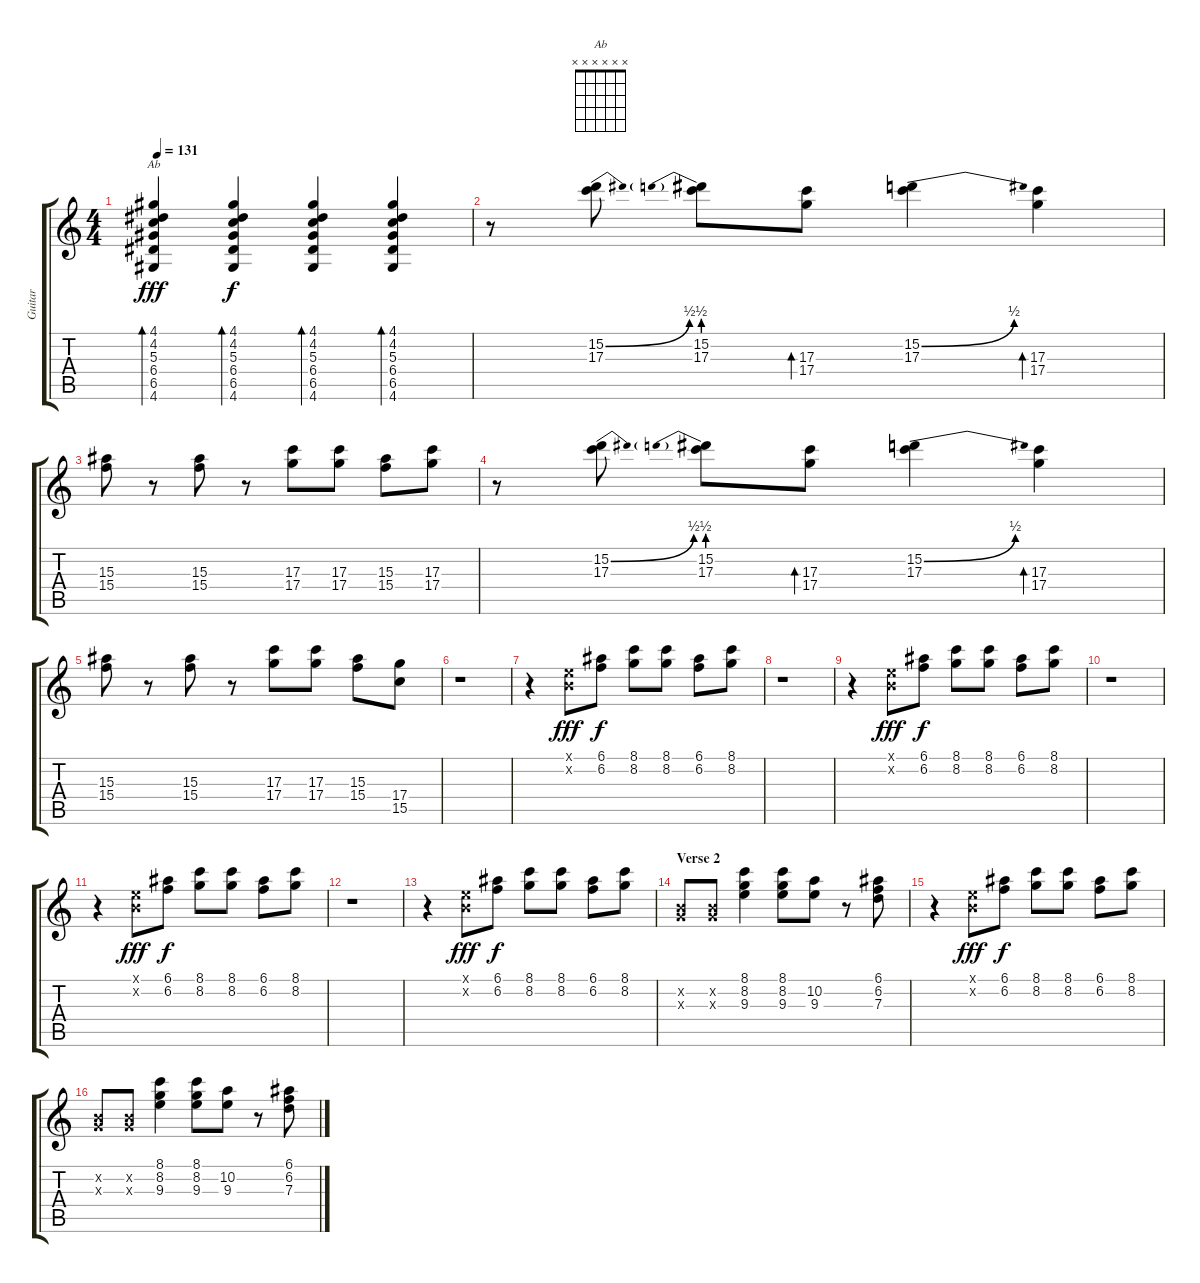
\track ("Guitar" "Guitar") {instrument electricguitarclean}
\staff {score tabs}
\tuning (E4 B3 G3 D3 A2 E2) {hide}
\chord ("Ab" x x x x x x) {firstfret 0}
\ts (4 4)
\tempo 131
\clef g2
\ks c
(4.1 4.2 5.3 6.4 6.5 4.6).4{bd 60 ch "Ab" dy fff} (4.1 4.2 5.3 6.4 6.5 4.6).4{bd 60 dy f} (4.1 4.2 5.3 6.4 6.5 4.6).4{bd 60} (4.1 4.2 5.3 6.4 6.5 4.6).4{bd 60} |
r.8 (15.2{be (bend 0 0 60 2)} 17.3).8 (15.2{be (prebend 0 2 60 2)} 17.3).8 (17.3 17.4).8{bd 120} (15.2{be (bend 0 0 60 2)} 17.3).4 (17.3 17.4).4{bd 120} |
(15.3 15.4).8 r.8 (15.3 15.4).8 r.8 (17.3 17.4).8 (17.3 17.4).8 (15.3 15.4).8 (17.3 17.4).8 |
r.8 (15.2{be (bend 0 0 60 2)} 17.3).8 (15.2{be (prebend 0 2 60 2)} 17.3).8 (17.3 17.4).8{bd 120} (15.2{be (bend 0 0 60 2)} 17.3).4 (17.3 17.4).4{bd 120} |
(15.3 15.4).8 r.8 (15.3 15.4).8 r.8 (17.3 17.4).8 (17.3 17.4).8 (15.3 15.4).8 (17.4 15.5).8 |
r.1 |
r.4 (0.1{x} 0.2{x}).8{dy fff} (6.1 6.2).8{dy f} (8.1 8.2).8 (8.1 8.2).8 (6.1 6.2).8 (8.1 8.2).8 |
r.1 |
r.4 (0.1{x} 0.2{x}).8{dy fff} (6.1 6.2).8{dy f} (8.1 8.2).8 (8.1 8.2).8 (6.1 6.2).8 (8.1 8.2).8 |
r.1 |
r.4 (0.1{x} 0.2{x}).8{dy fff} (6.1 6.2).8{dy f} (8.1 8.2).8 (8.1 8.2).8 (6.1 6.2).8 (8.1 8.2).8 |
r.1 |
r.4 (0.1{x} 0.2{x}).8{dy fff} (6.1 6.2).8{dy f} (8.1 8.2).8 (8.1 8.2).8 (6.1 6.2).8 (8.1 8.2).8 |
\section ("" "Verse 2")
(0.2{x} 0.3{x}).8 (0.2{x} 0.3{x}).8 (8.1 8.2 9.3).4 (8.1 8.2 9.3).8 (10.2 9.3).8 r.8 (6.1 6.2 7.3).8 |
r.4 (0.1{x} 0.2{x}).8{dy fff} (6.1 6.2).8{dy f} (8.1 8.2).8 (8.1 8.2).8 (6.1 6.2).8 (8.1 8.2).8 |
(0.2{x} 0.3{x}).8 (0.2{x} 0.3{x}).8 (8.1 8.2 9.3).4 (8.1 8.2 9.3).8 (10.2 9.3).8 r.8 (6.1 6.2 7.3).8
